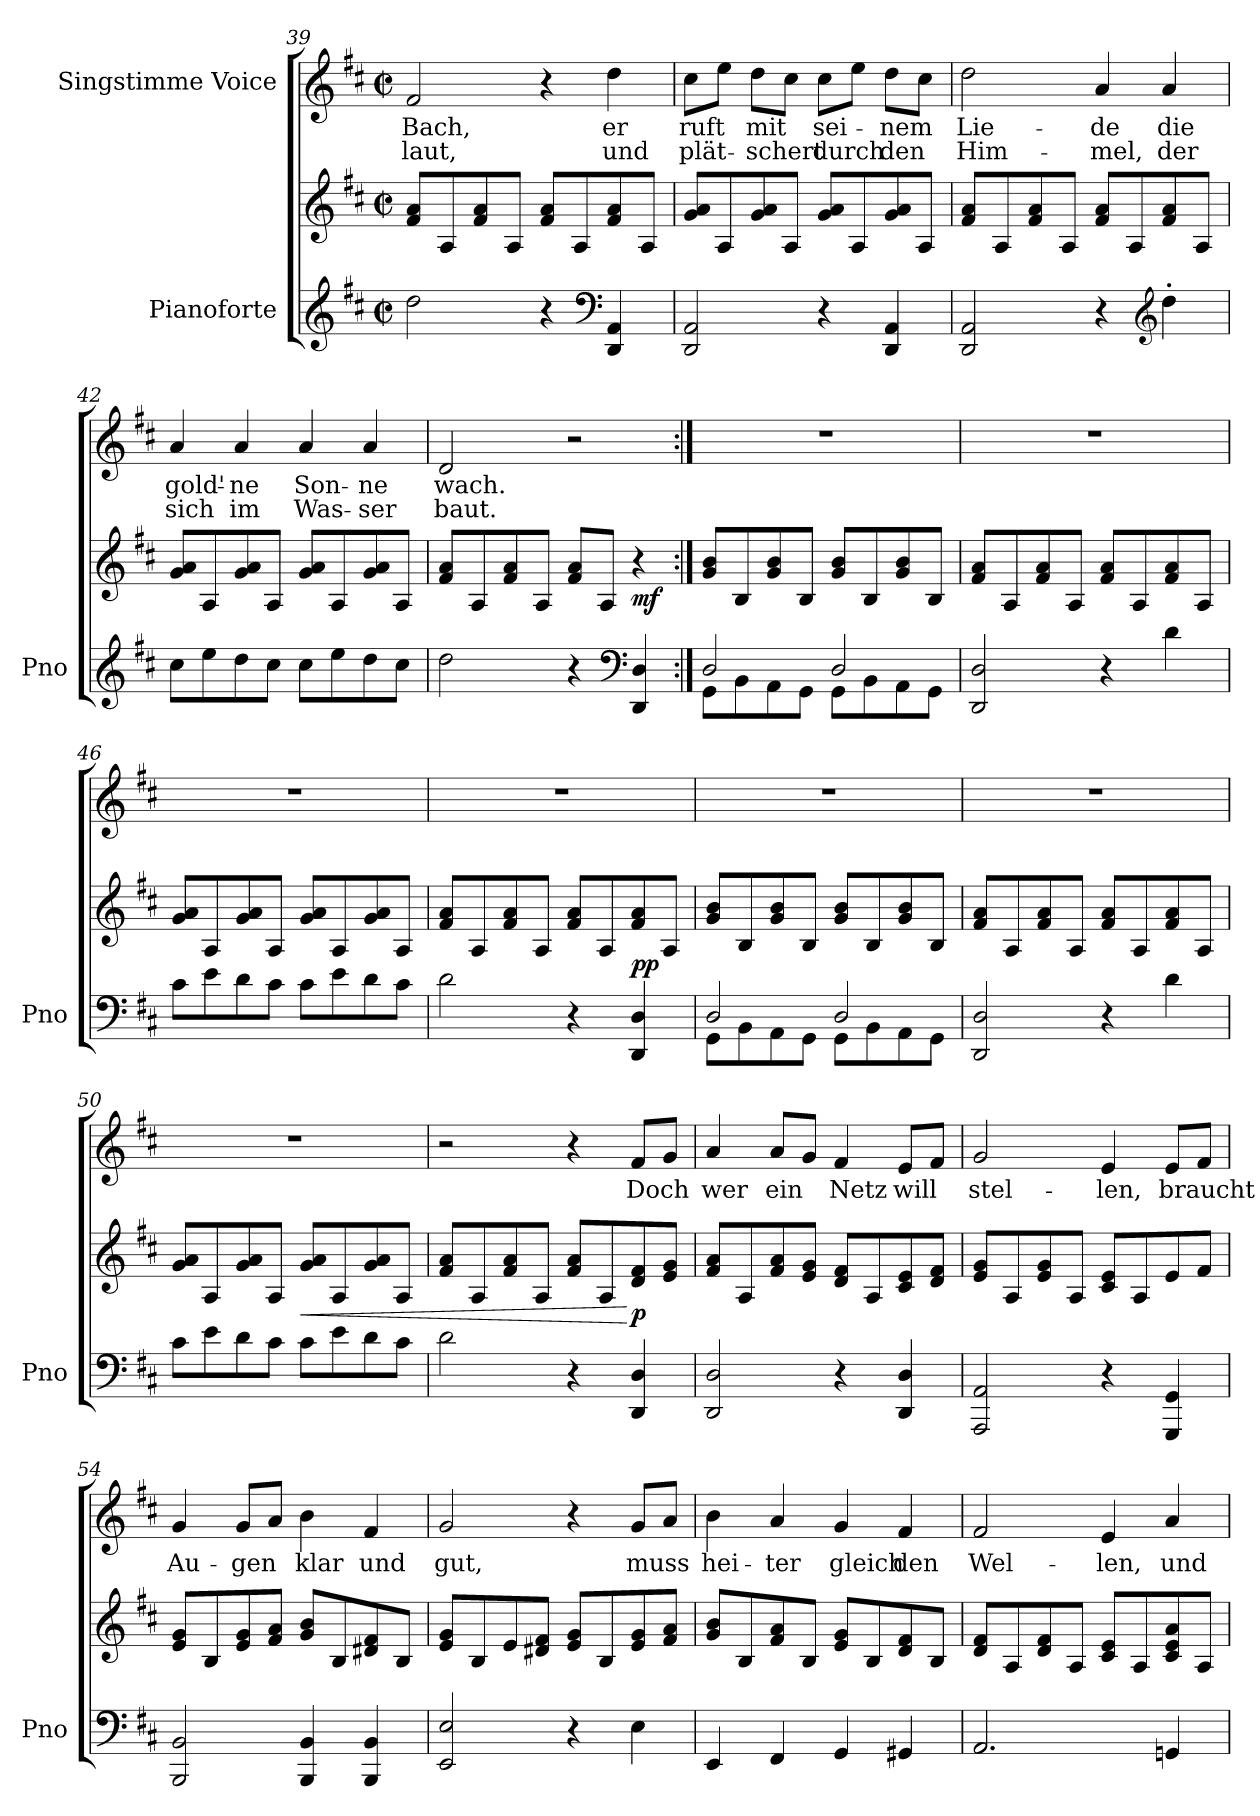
**kern	**kern	**dynam	**kern	**text	**text
*part2	*part2	*part2	*part1	*part1	*part1
*staff3	*staff2	*staff2/3	*staff1	*staff1	*staff1
*I"Pianoforte	*	*	*I"Singstimme            Voice	*	*
*I'Pno	*	*	*	*	*
!!LO:LB:g=z
*clefG2	*clefG2	*	*clefG2	*	*
*k[f#c#]	*k[f#c#]	*	*k[f#c#]	*	*
*M2/2	*M2/2	*	*M2/2	*	*
*met(c|)	*met(c|)	*	*met(c|)	*	*
=39	=39	=39	=39	=39	=39
!	!	!	!	!LO:LY:b	!LO:LY:b
2dd\	8f#/ 8a/L	.	2f#/	Bach,	laut,
.	8A/	.	.	.	.
.	8f#/ 8a/	.	.	.	.
.	8A/J	.	.	.	.
4r	8f#/ 8a/L	.	4r	.	.
.	8A/	.	.	.	.
*clefF4	*	*	*	*	*
!	!	!	!	!LO:LY:b	!LO:LY:b
4DD/ 4AA/	8f#/ 8a/	.	4dd\	er	und
.	8A/J	.	.	.	.
=40	=40	=40	=40	=40	=40
!	!	!	!	!LO:LY:b	!LO:LY:b
2DD/ 2AA/	8g/ 8a/L	.	8cc#\L	ruft	plät-
.	8A/	.	8ee\J	.	.
!	!	!	!	!LO:LY:b	!LO:LY:b
.	8g/ 8a/	.	8dd\L	mit	-schert
.	8A/J	.	8cc#\J	.	.
!	!	!	!	!LO:LY:b	!LO:LY:b
4r	8g/ 8a/L	.	8cc#\L	sei-	durch
.	8A/	.	8ee\J	.	.
!	!	!	!	!LO:LY:b	!LO:LY:b
4DD/ 4AA/	8g/ 8a/	.	8dd\L	-nem	den
.	8A/J	.	8cc#\J	.	.
=41	=41	=41	=41	=41	=41
!	!	!	!	!LO:LY:b	!LO:LY:b
2DD/ 2AA/	8f#/ 8a/L	.	2dd\	Lie-	Him-
.	8A/	.	.	.	.
.	8f#/ 8a/	.	.	.	.
.	8A/J	.	.	.	.
!	!	!	!	!LO:LY:b	!LO:LY:b
4r	8f#/ 8a/L	.	4a/	-de	-mel,
.	8A/	.	.	.	.
*clefG2	*	*	*	*	*
!	!	!	!	!LO:LY:b	!LO:LY:b
4dd'\	8f#/ 8a/	.	4a/	die	der
.	8A/J	.	.	.	.
=42	=42	=42	=42	=42	=42
!	!	!	!	!LO:LY:b	!LO:LY:b
8cc#\L	8g/ 8a/L	.	4a/	gold'-	sich
8ee\	8A/	.	.	.	.
!	!	!	!	!LO:LY:b	!LO:LY:b
8dd\	8g/ 8a/	.	4a/	-ne	im
8cc#\J	8A/J	.	.	.	.
!	!	!	!	!LO:LY:b	!LO:LY:b
8cc#\L	8g/ 8a/L	.	4a/	Son-	Was-
8ee\	8A/	.	.	.	.
!	!	!	!	!LO:LY:b	!LO:LY:b
8dd\	8g/ 8a/	.	4a/	-ne	-ser
8cc#\J	8A/J	.	.	.	.
=43	=43	=43	=43	=43	=43
!	!	!	!	!LO:LY:b	!LO:LY:b
2dd\	8f#/ 8a/L	.	2d/	wach.	baut.
.	8A/	.	.	.	.
.	8f#/ 8a/	.	.	.	.
.	8A/J	.	.	.	.
4r	8f#/ 8a/L	.	2r	.	.
.	8A/J	.	.	.	.
*clefF4	*	*	*	*	*
!	!	!LO:DY:b	!	!	!
4DD/ 4D/	4r	mf	.	.	.
!!LO:PB:g=z
=44:|!	=44:|!	=44:|!	=44:|!	=44:|!	=44:|!
*^	*	*	*	*	*
2D/	8GG\L	8g/ 8b/L	.	1r	.	.
.	8BB\	8B/	.	.	.	.
.	8AA\	8g/ 8b/	.	.	.	.
.	8GG\J	8B/J	.	.	.	.
2D/	8GG\L	8g/ 8b/L	.	.	.	.
.	8BB\	8B/	.	.	.	.
.	8AA\	8g/ 8b/	.	.	.	.
.	8GG\J	8B/J	.	.	.	.
*v	*v	*	*	*	*	*
=45	=45	=45	=45	=45	=45
2DD/ 2D/	8f#/ 8a/L	.	1r	.	.
.	8A/	.	.	.	.
.	8f#/ 8a/	.	.	.	.
.	8A/J	.	.	.	.
4r	8f#/ 8a/L	.	.	.	.
.	8A/	.	.	.	.
4d\	8f#/ 8a/	.	.	.	.
.	8A/J	.	.	.	.
=46	=46	=46	=46	=46	=46
8c#\L	8g/ 8a/L	.	1r	.	.
8e\	8A/	.	.	.	.
8d\	8g/ 8a/	.	.	.	.
8c#\J	8A/J	.	.	.	.
8c#\L	8g/ 8a/L	.	.	.	.
8e\	8A/	.	.	.	.
8d\	8g/ 8a/	.	.	.	.
8c#\J	8A/J	.	.	.	.
=47	=47	=47	=47	=47	=47
2d\	8f#/ 8a/L	.	1r	.	.
.	8A/	.	.	.	.
.	8f#/ 8a/	.	.	.	.
.	8A/J	.	.	.	.
4r	8f#/ 8a/L	.	.	.	.
.	8A/	.	.	.	.
!	!	!LO:DY:b	!	!	!
4DD/ 4D/	8f#/ 8a/	pp	.	.	.
.	8A/J	.	.	.	.
=48	=48	=48	=48	=48	=48
*^	*	*	*	*	*
2D/	8GG\L	8g/ 8b/L	.	1r	.	.
.	8BB\	8B/	.	.	.	.
.	8AA\	8g/ 8b/	.	.	.	.
.	8GG\J	8B/J	.	.	.	.
2D/	8GG\L	8g/ 8b/L	.	.	.	.
.	8BB\	8B/	.	.	.	.
.	8AA\	8g/ 8b/	.	.	.	.
.	8GG\J	8B/J	.	.	.	.
*v	*v	*	*	*	*	*
!!LO:LB:g=z
=49	=49	=49	=49	=49	=49
2DD/ 2D/	8f#/ 8a/L	.	1r	.	.
.	8A/	.	.	.	.
.	8f#/ 8a/	.	.	.	.
.	8A/J	.	.	.	.
4r	8f#/ 8a/L	.	.	.	.
.	8A/	.	.	.	.
4d\	8f#/ 8a/	.	.	.	.
.	8A/J	.	.	.	.
=50	=50	=50	=50	=50	=50
8c#\L	8g/ 8a/L	.	1r	.	.
8e\	8A/	.	.	.	.
8d\	8g/ 8a/	.	.	.	.
8c#\J	8A/J	.	.	.	.
!	!	!LO:HP:b	!	!	!
8c#\L	8g/ 8a/L	<	.	.	.
8e\	8A/	.	.	.	.
8d\	8g/ 8a/	.	.	.	.
8c#\J	8A/J	.	.	.	.
=51	=51	=51	=51	=51	=51
2d\	8f#/ 8a/L	.	2r	.	.
.	8A/	.	.	.	.
.	8f#/ 8a/	.	.	.	.
.	8A/J	.	.	.	.
4r	8f#/ 8a/L	.	4r	.	.
.	8A/	.	.	.	.
!	!	!LO:DY:n=1:b	!	!LO:LY:b	!
4DD/ 4D/	8d/ 8f#/	[ p	8f#/L	Doch	.
.	8e/ 8g/J	.	8g/J	.	.
=52	=52	=52	=52	=52	=52
!	!	!	!	!LO:LY:b	!
2DD/ 2D/	8f#/ 8a/L	.	4a/	wer	.
.	8A/	.	.	.	.
!	!	!	!	!LO:LY:b	!
.	8f#/ 8a/	.	8a/L	ein	.
.	8e/ 8g/J	.	8g/J	.	.
!	!	!	!	!LO:LY:b	!
4r	8d/ 8f#/L	.	4f#/	Netz	.
.	8A/	.	.	.	.
!	!	!	!	!LO:LY:b	!
4DD/ 4D/	8c#/ 8e/	.	8e/L	will	.
.	8d/ 8f#/J	.	8f#/J	.	.
=53	=53	=53	=53	=53	=53
!	!	!	!	!LO:LY:b	!
2AAA/ 2AA/	8e/ 8g/L	.	2g/	stel-	.
.	8A/	.	.	.	.
.	8e/ 8g/	.	.	.	.
.	8A/J	.	.	.	.
!	!	!	!	!LO:LY:b	!
4r	8c#/ 8e/L	.	4e/	-len,	.
.	8A/	.	.	.	.
!	!	!	!	!LO:LY:b	!
4GGG/ 4GG/	8e/	.	8e/L	braucht	.
.	8f#/J	.	8f#/J	.	.
!!LO:LB:g=z
=54	=54	=54	=54	=54	=54
!	!	!	!	!LO:LY:b	!
2BBB/ 2BB/	8e/ 8g/L	.	4g/	Au-	.
.	8B/	.	.	.	.
!	!	!	!	!LO:LY:b	!
.	8e/ 8g/	.	8g/L	-gen	.
.	8f#/ 8a/J	.	8a/J	.	.
!	!	!	!	!LO:LY:b	!
4BBB/ 4BB/	8g/ 8b/L	.	4b\	klar	.
.	8B/	.	.	.	.
!	!	!	!	!LO:LY:b	!
4BBB/ 4BB/	8d#X/ 8f#/	.	4f#/	und	.
.	8B/J	.	.	.	.
=55	=55	=55	=55	=55	=55
!	!	!	!	!LO:LY:b	!
2EE/ 2E/	8e/ 8g/L	.	2g/	gut,	.
.	8B/	.	.	.	.
.	8e/	.	.	.	.
.	8d#X/ 8f#/J	.	.	.	.
4r	8e/ 8g/L	.	4r	.	.
.	8B/	.	.	.	.
!	!	!	!	!LO:LY:b	!
4E\	8e/ 8g/	.	8g/L	muss	.
.	8f#/ 8a/J	.	8a/J	.	.
=56	=56	=56	=56	=56	=56
!	!	!	!	!LO:LY:b	!
4EE/	8g/ 8b/L	.	4b\	hei-	.
.	8B/	.	.	.	.
!	!	!	!	!LO:LY:b	!
4FF#/	8f#/ 8a/	.	4a/	-ter	.
.	8B/J	.	.	.	.
!	!	!	!	!LO:LY:b	!
4GG/	8e/ 8g/L	.	4g/	gleich	.
.	8B/	.	.	.	.
!	!	!	!	!LO:LY:b	!
4GG#X/	8d/ 8f#/	.	4f#/	den	.
.	8B/J	.	.	.	.
=57	=57	=57	=57	=57	=57
!	!	!	!	!LO:LY:b	!
2.AA/	8d/ 8f#/L	.	2f#/	Wel-	.
.	8A/	.	.	.	.
.	8d/ 8f#/	.	.	.	.
.	8A/J	.	.	.	.
!	!	!	!	!LO:LY:b	!
.	8c#/ 8e/L	.	4e/	-len,	.
.	8A/	.	.	.	.
!	!	!	!	!LO:LY:b	!
4GGn/	8c#/ 8e/ 8a/	.	4a/	und	.
.	8A/J	.	.	.	.
=	=	=	=	=	=
*-	*-	*-	*-	*-	*-
